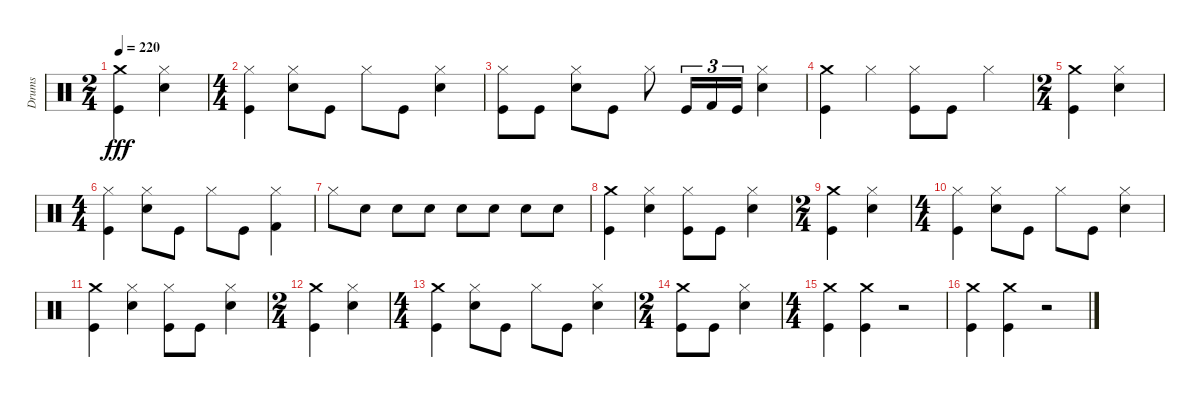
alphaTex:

\track ("Drums" "Drums") {instrument percussion}
\staff {score}
\articulation defaults
\ts (2 4)
\tempo 220
\clef neutral
\ks c
("Kick (hit)" "Crash medium (hit)").4{dy fff} ("Snare (hit) 2" "Hi-Hat (closed)").4 |
\ts (4 4)
("Kick (hit)" "Hi-Hat (closed)").4 ("Snare (hit) 2" "Hi-Hat (closed)").8 "Kick (hit)".8 "Hi-Hat (closed)".8 "Kick (hit)".8 ("Snare (hit) 2" "Hi-Hat (closed)").4 |
("Hi-Hat (closed)" "Kick (hit)").8 "Kick (hit)".8 ("Snare (hit) 2" "Hi-Hat (closed)").8 "Kick (hit)".8 "Hi-Hat (closed)".8 "Kick (hit)".16{tu (3 2)} "Kick (hit) 2".16{tu (3 2)} "Kick (hit)".16{tu (3 2)} ("Snare (hit) 2" "Hi-Hat (closed)").4 |
("Kick (hit)" "Crash medium (hit)").4 "Hi-Hat (closed)".4 ("Kick (hit)" "Hi-Hat (closed)").8 "Kick (hit)".8 "Hi-Hat (closed)".4 |
\ts (2 4)
("Kick (hit)" "Crash medium (hit)").4 ("Snare (hit) 2" "Hi-Hat (closed)").4 |
\ts (4 4)
("Hi-Hat (closed)" "Kick (hit)").4 ("Snare (hit) 2" "Hi-Hat (closed)").8 "Kick (hit)".8 "Hi-Hat (closed)".8 "Kick (hit)".8 ("Kick (hit) 2" "Hi-Hat (closed)").4 |
"Hi-Hat (closed)".8 "Snare (hit) 2".8 "Snare (hit) 2".8 "Snare (hit) 2".8 "Snare (hit) 2".8 "Snare (hit) 2".8 "Snare (hit) 2".8 "Snare (hit) 2".8 |
("Crash medium (hit)" "Kick (hit)").4 ("Snare (hit) 2" "Hi-Hat (closed)").4 ("Hi-Hat (closed)" "Kick (hit)").8 "Kick (hit)".8 ("Snare (hit) 2" "Hi-Hat (closed)").4 |
\ts (2 4)
("Crash medium (hit)" "Kick (hit)").4 ("Snare (hit) 2" "Hi-Hat (closed)").4 |
\ts (4 4)
("Kick (hit)" "Hi-Hat (closed)").4 ("Snare (hit) 2" "Hi-Hat (closed)").8 "Kick (hit)".8 "Hi-Hat (closed)".8 "Kick (hit)".8 ("Snare (hit) 2" "Hi-Hat (closed)").4 |
("Kick (hit)" "Crash medium (hit)").4 ("Snare (hit) 2" "Hi-Hat (closed)").4 ("Kick (hit)" "Hi-Hat (closed)").8 "Kick (hit)".8 ("Snare (hit) 2" "Hi-Hat (closed)").4 |
\ts (2 4)
("Kick (hit)" "Crash medium (hit)").4 ("Snare (hit) 2" "Hi-Hat (closed)").4 |
\ts (4 4)
("Kick (hit)" "Crash medium (hit)").4 ("Hi-Hat (closed)" "Snare (hit) 2").8 "Kick (hit)".8 "Hi-Hat (closed)".8 "Kick (hit)".8 ("Snare (hit) 2" "Hi-Hat (closed)").4 |
\ts (2 4)
("Kick (hit)" "Crash medium (hit)").8 "Kick (hit)".8 ("Snare (hit) 2" "Hi-Hat (closed)").4 |
\ts (4 4)
("Kick (hit)" "Crash medium (hit)").4 ("Crash medium (hit)" "Kick (hit)").4 r.2 |
("Kick (hit)" "Crash medium (hit)").4 ("Kick (hit)" "Crash medium (hit)").4 r.2
